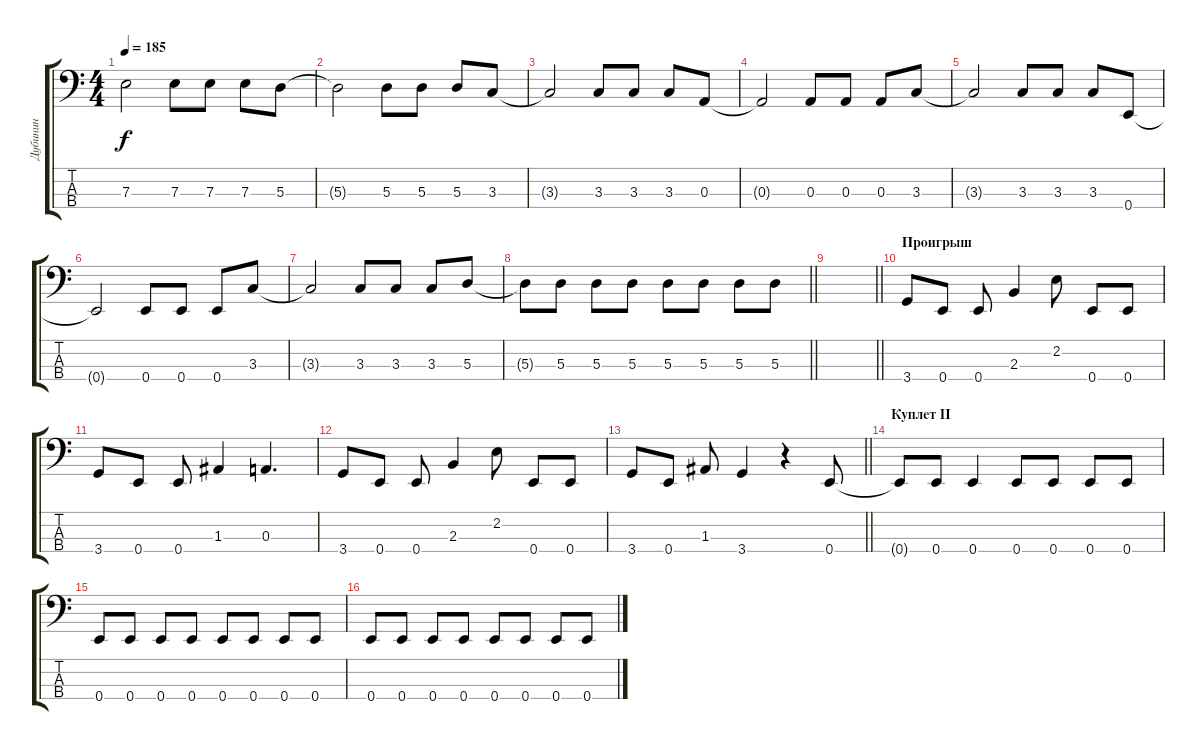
\track ("Дубинин" "Дубинин") {instrument electricbassfinger}
\staff {score tabs}
\tuning (G2 D2 A1 E1) {hide}
\ts (4 4)
\tempo 185
\clef f4
\ks c
7.3{t}.2{dy f} 7.3.8 7.3.8 7.3.8 5.3.8 |
5.3{t}.2 5.3.8 5.3.8 5.3.8 3.3.8 |
3.3{t}.2 3.3.8 3.3.8 3.3.8 0.3.8 |
0.3{t}.2 0.3.8 0.3.8 0.3.8 3.3.8 |
3.3{t}.2 3.3.8 3.3.8 3.3.8 0.4.8 |
0.4{t}.2 0.4.8 0.4.8 0.4.8 3.3.8 |
3.3{t}.2 3.3.8 3.3.8 3.3.8 5.3.8 |
\barLineRight lightlight
5.3{t}.8 5.3.8 5.3.8 5.3.8 5.3.8 5.3.8 5.3.8 5.3.8 |
\barLineRight lightlight
|
\section ("" "Проигрыш")
3.4.8 0.4.8 0.4.8 2.3.4 2.2.8 0.4.8 0.4.8 |
3.4.8 0.4.8 0.4.8 1.3.4 0.3.4{d} |
3.4.8 0.4.8 0.4.8 2.3.4 2.2.8 0.4.8 0.4.8 |
\barLineRight lightlight
3.4.8 0.4.8 1.3.8 3.4.4 r.4 0.4.8 |
\section ("" "Куплет II")
0.4{t}.8 0.4.8 0.4.4 0.4.8 0.4.8 0.4.8 0.4.8 |
0.4.8 0.4.8 0.4.8 0.4.8 0.4.8 0.4.8 0.4.8 0.4.8 |
0.4.8 0.4.8 0.4.8 0.4.8 0.4.8 0.4.8 0.4.8 0.4.8
